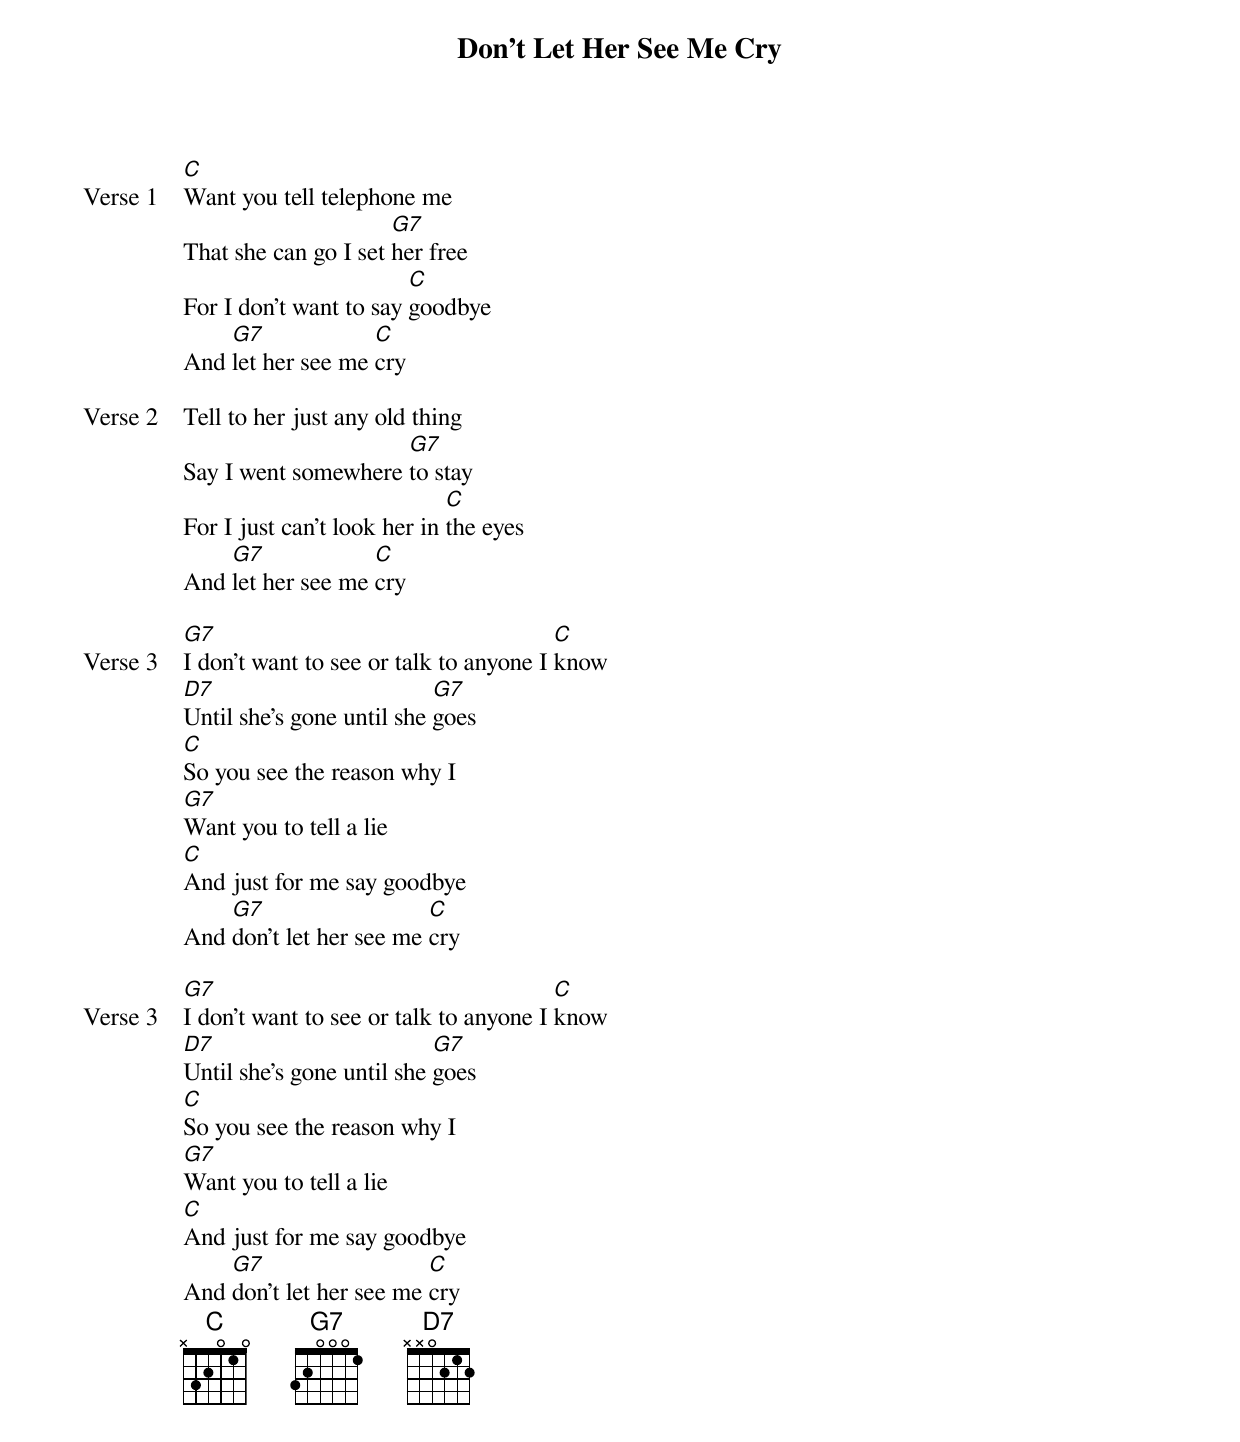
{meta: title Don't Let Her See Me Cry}
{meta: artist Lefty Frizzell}
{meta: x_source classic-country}
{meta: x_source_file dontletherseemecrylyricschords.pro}
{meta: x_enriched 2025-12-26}

{start_of_verse: Verse 1}
[C]Want you tell telephone me
That she can go I set [G7]her free
For I don't want to say [C]goodbye
And [G7]let her see me [C]cry
{end_of_verse}

{start_of_verse: Verse 2}
Tell to her just any old thing
Say I went somewhere [G7]to stay
For I just can't look her in [C]the eyes
And [G7]let her see me [C]cry
{end_of_verse}

{start_of_verse: Verse 3}
[G7]I don't want to see or talk to anyone I [C]know
[D7]Until she's gone until she [G7]goes
[C]So you see the reason why I
[G7]Want you to tell a lie
[C]And just for me say goodbye
And [G7]don't let her see me [C]cry
{end_of_verse}

{start_of_verse: Verse 3}
[G7]I don't want to see or talk to anyone I [C]know
[D7]Until she's gone until she [G7]goes
[C]So you see the reason why I
[G7]Want you to tell a lie
[C]And just for me say goodbye
And [G7]don't let her see me [C]cry
{end_of_verse}
